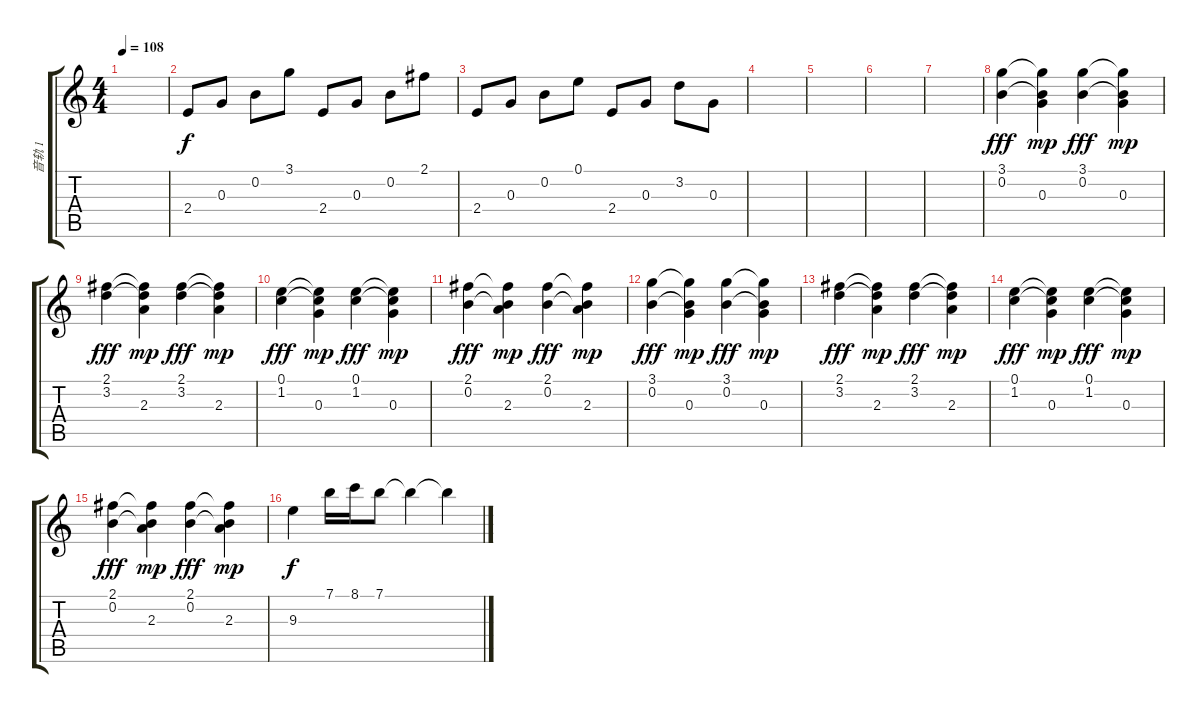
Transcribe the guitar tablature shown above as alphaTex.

\track ("音轨 1" "音轨 1") {instrument acousticguitarsteel}
\staff {score tabs}
\tuning (E4 B3 G3 D3 A2 E2) {hide}
\ts (4 4)
\tempo 108
\clef g2
\ks c
|
2.4.8 0.3.8 0.2.8 3.1.8 2.4.8 0.3.8 0.2.8 2.1.8 |
2.4.8 0.3.8 0.2.8 0.1.8 2.4.8 0.3.8 3.2.8 0.3.8 |
|
|
|
|
(3.1 0.2).4{dy fff} (3.1{t} 0.2{t} 0.3).4{dy mp} (3.1 0.2).4{dy fff} (3.1{t} 0.2{t} 0.3).4{dy mp} |
(2.1 3.2).4{dy fff} (2.1{t} 3.2{t} 2.3).4{dy mp} (2.1 3.2).4{dy fff} (2.1{t} 3.2{t} 2.3).4{dy mp} |
(0.1 1.2).4{dy fff} (0.1{t} 1.2{t} 0.3).4{dy mp} (0.1 1.2).4{dy fff} (0.1{t} 1.2{t} 0.3).4{dy mp} |
(2.1 0.2).4{dy fff} (2.1{t} 0.2{t} 2.3).4{dy mp} (2.1 0.2).4{dy fff} (2.1{t} 0.2{t} 2.3).4{dy mp} |
(3.1 0.2).4{dy fff} (3.1{t} 0.2{t} 0.3).4{dy mp} (3.1 0.2).4{dy fff} (3.1{t} 0.2{t} 0.3).4{dy mp} |
(2.1 3.2).4{dy fff} (2.1{t} 3.2{t} 2.3).4{dy mp} (2.1 3.2).4{dy fff} (2.1{t} 3.2{t} 2.3).4{dy mp} |
(0.1 1.2).4{dy fff} (0.1{t} 1.2{t} 0.3).4{dy mp} (0.1 1.2).4{dy fff} (0.1{t} 1.2{t} 0.3).4{dy mp} |
(2.1 0.2).4{dy fff} (2.1{t} 0.2{t} 2.3).4{dy mp} (2.1 0.2).4{dy fff} (2.1{t} 0.2{t} 2.3).4{dy mp} |
9.3.4{dy f} 7.1.16 8.1.16 7.1.8 7.1{t}.4 7.1{t}.4
